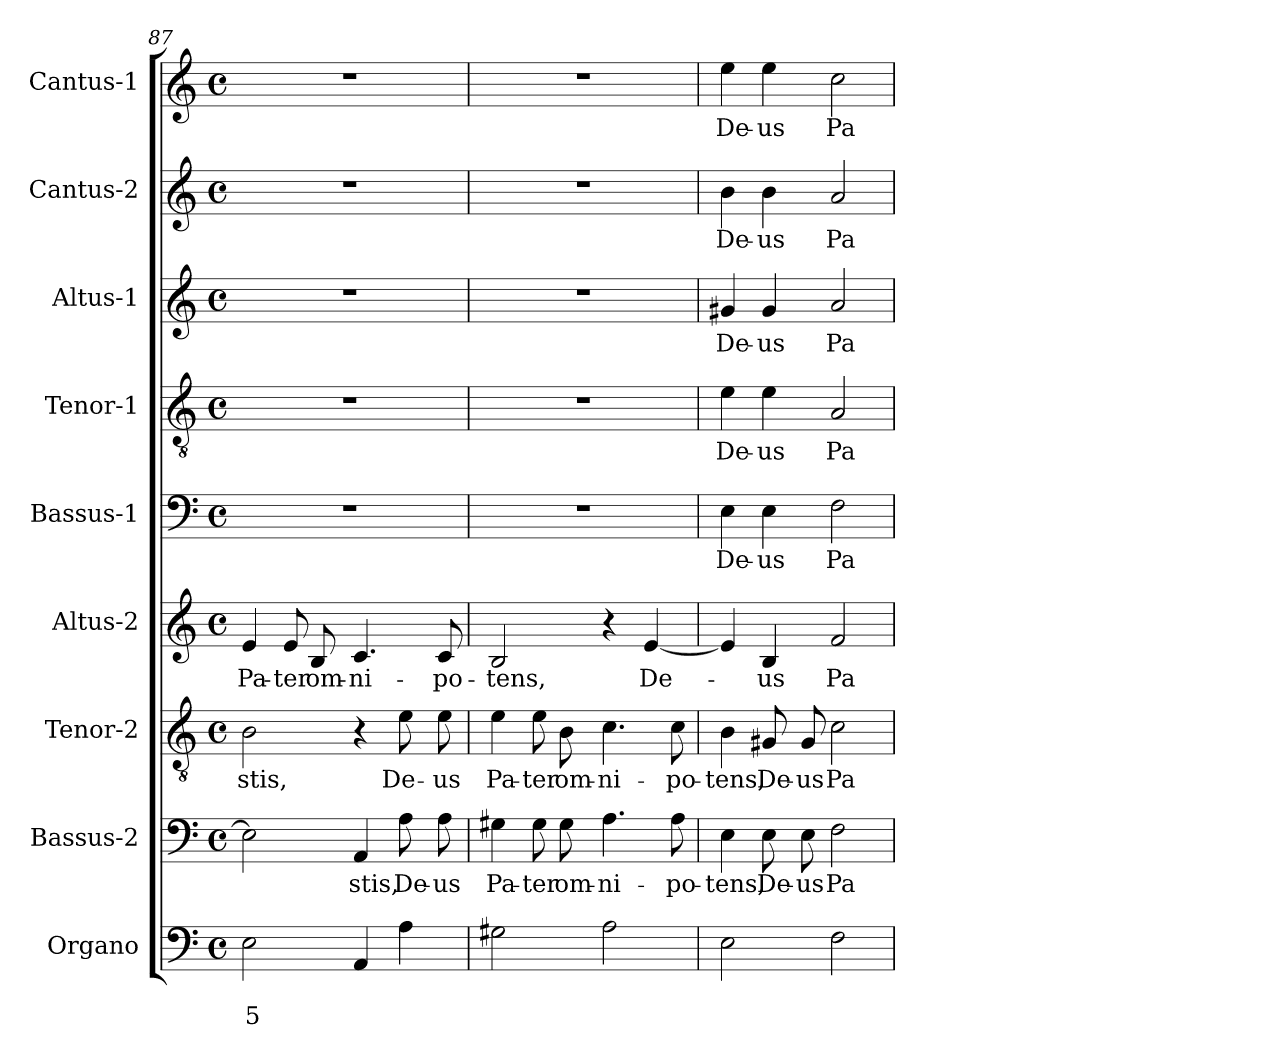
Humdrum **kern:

**kern	**text	**text	**kern	**text	**kern	**text	**kern	**text	**kern	**text	**kern	**text	**kern	**text	**kern	**text	**kern	**text
*part9	*part9	*part9	*part8	*part8	*part7	*part7	*part6	*part6	*part5	*part5	*part4	*part4	*part3	*part3	*part2	*part2	*part1	*part1
*staff9	*staff9	*staff9	*staff8	*staff8	*staff7	*staff7	*staff6	*staff6	*staff5	*staff5	*staff4	*staff4	*staff3	*staff3	*staff2	*staff2	*staff1	*staff1
*I"Organo	*	*	*I"Bassus-2	*	*I"Tenor-2	*	*I"Altus-2	*	*I"Bassus-1	*	*I"Tenor-1	*	*I"Altus-1	*	*I"Cantus-2	*	*I"Cantus-1	*
*I'Og	*	*	*I'B2	*	*	*	*I'A2	*	*I'B1	*	*I'T1	*	*I'A1	*	*I'C2	*	*I'C1	*
!!LO:LB:g=z
*clefF4	*	*	*clefF4	*	*clefGv2	*	*clefG2	*	*clefF4	*	*clefGv2	*	*clefG2	*	*clefG2	*	*clefG2	*
*k[]	*	*	*k[]	*	*k[]	*	*k[]	*	*k[]	*	*k[]	*	*k[]	*	*k[]	*	*k[]	*
*C:	*	*	*C:	*	*C:	*	*C:	*	*C:	*	*C:	*	*C:	*	*C:	*	*C:	*
*M4/4	*	*	*M4/4	*	*M4/4	*	*M4/4	*	*M4/4	*	*M4/4	*	*M4/4	*	*M4/4	*	*M4/4	*
*met(c)	*	*	*met(c)	*	*met(c)	*	*met(c)	*	*met(c)	*	*met(c)	*	*met(c)	*	*met(c)	*	*met(c)	*
=87	=87	=87	=87	=87	=87	=87	=87	=87	=87	=87	=87	=87	=87	=87	=87	=87	=87	=87
!	!	!LO:LY:b	!	!	!	!	!	!	!	!	!	!	!	!	!	!	!	!
!	!	!	!	!	!	!LO:LY:b	!	!	!	!	!	!	!	!	!	!	!	!
!	!	!	!	!	!	!	!	!LO:LY:b	!	!	!	!	!	!	!	!	!	!
2E\	.	5	2E\]	.	2B\	-stis,	4e/	Pa-	1r	.	1r	.	1r	.	1r	.	1r	.
!	!	!	!	!	!	!	!	!LO:LY:b	!	!	!	!	!	!	!	!	!	!
.	.	.	.	.	.	.	8e/	-ter	.	.	.	.	.	.	.	.	.	.
!	!	!	!	!	!	!	!	!LO:LY:b	!	!	!	!	!	!	!	!	!	!
.	.	.	.	.	.	.	8B/	om-	.	.	.	.	.	.	.	.	.	.
!	!	!	!	!LO:LY:b	!	!	!	!	!	!	!	!	!	!	!	!	!	!
!	!	!	!	!	!	!	!	!LO:LY:b	!	!	!	!	!	!	!	!	!	!
4AA/	.	.	4AA/	-stis,	4r	.	4.c/	-ni-	.	.	.	.	.	.	.	.	.	.
!	!	!	!	!LO:LY:b	!	!	!	!	!	!	!	!	!	!	!	!	!	!
!	!	!	!	!	!	!LO:LY:b	!	!	!	!	!	!	!	!	!	!	!	!
4A\	.	.	8A\	De-	8e\	De-	.	.	.	.	.	.	.	.	.	.	.	.
!	!	!	!	!LO:LY:b	!	!	!	!	!	!	!	!	!	!	!	!	!	!
!	!	!	!	!	!	!LO:LY:b	!	!	!	!	!	!	!	!	!	!	!	!
!	!	!	!	!	!	!	!	!LO:LY:b	!	!	!	!	!	!	!	!	!	!
.	.	.	8A\	-us	8e\	-us	8c/	-po-	.	.	.	.	.	.	.	.	.	.
=88	=88	=88	=88	=88	=88	=88	=88	=88	=88	=88	=88	=88	=88	=88	=88	=88	=88	=88
!	!	!	!	!LO:LY:b	!	!	!	!	!	!	!	!	!	!	!	!	!	!
!	!	!	!	!	!	!LO:LY:b	!	!	!	!	!	!	!	!	!	!	!	!
!	!	!	!	!	!	!	!	!LO:LY:b	!	!	!	!	!	!	!	!	!	!
2G#X\	.	.	4G#X\	Pa-	4e\	Pa-	2B/	-tens,	1r	.	1r	.	1r	.	1r	.	1r	.
!	!	!	!	!LO:LY:b	!	!	!	!	!	!	!	!	!	!	!	!	!	!
!	!	!	!	!	!	!LO:LY:b	!	!	!	!	!	!	!	!	!	!	!	!
.	.	.	8G#\	-ter	8e\	-ter	.	.	.	.	.	.	.	.	.	.	.	.
!	!	!	!	!LO:LY:b	!	!	!	!	!	!	!	!	!	!	!	!	!	!
!	!	!	!	!	!	!LO:LY:b	!	!	!	!	!	!	!	!	!	!	!	!
.	.	.	8G#\	om-	8B\	om-	.	.	.	.	.	.	.	.	.	.	.	.
!	!	!	!	!LO:LY:b	!	!	!	!	!	!	!	!	!	!	!	!	!	!
!	!	!	!	!	!	!LO:LY:b	!	!	!	!	!	!	!	!	!	!	!	!
2A\	.	.	4.A\	-ni-	4.c\	-ni-	4r	.	.	.	.	.	.	.	.	.	.	.
!	!	!	!	!	!	!	!	!LO:LY:b	!	!	!	!	!	!	!	!	!	!
.	.	.	.	.	.	.	[4e/	De-	.	.	.	.	.	.	.	.	.	.
!	!	!	!	!LO:LY:b	!	!	!	!	!	!	!	!	!	!	!	!	!	!
!	!	!	!	!	!	!LO:LY:b	!	!	!	!	!	!	!	!	!	!	!	!
.	.	.	8A\	-po-	8c\	-po-	.	.	.	.	.	.	.	.	.	.	.	.
=89	=89	=89	=89	=89	=89	=89	=89	=89	=89	=89	=89	=89	=89	=89	=89	=89	=89	=89
!	!	!	!	!LO:LY:b	!	!	!	!	!	!	!	!	!	!	!	!	!	!
!	!	!	!	!	!	!LO:LY:b	!	!	!	!	!	!	!	!	!	!	!	!
!	!	!	!	!	!	!	!	!	!	!LO:LY:b	!	!	!	!	!	!	!	!
!	!	!	!	!	!	!	!	!	!	!	!	!LO:LY:b	!	!	!	!	!	!
!	!	!	!	!	!	!	!	!	!	!	!	!	!	!LO:LY:b	!	!	!	!
!	!	!	!	!	!	!	!	!	!	!	!	!	!	!	!	!LO:LY:b	!	!
!	!	!	!	!	!	!	!	!	!	!	!	!	!	!	!	!	!	!LO:LY:b
2E\	.	.	4E\	-tens,	4B\	-tens,	4e/]	.	4E\	De-	4e\	De-	4g#X/	De-	4b\	De-	4ee\	De-
!	!	!	!	!LO:LY:b	!	!	!	!	!	!	!	!	!	!	!	!	!	!
!	!	!	!	!	!	!LO:LY:b	!	!	!	!	!	!	!	!	!	!	!	!
!	!	!	!	!	!	!	!	!LO:LY:b	!	!	!	!	!	!	!	!	!	!
!	!	!	!	!	!	!	!	!	!	!LO:LY:b	!	!	!	!	!	!	!	!
!	!	!	!	!	!	!	!	!	!	!	!	!LO:LY:b	!	!	!	!	!	!
!	!	!	!	!	!	!	!	!	!	!	!	!	!	!LO:LY:b	!	!	!	!
!	!	!	!	!	!	!	!	!	!	!	!	!	!	!	!	!LO:LY:b	!	!
!	!	!	!	!	!	!	!	!	!	!	!	!	!	!	!	!	!	!LO:LY:b
.	.	.	8E\	De-	8G#X/	De-	4B/	-us	4E\	-us	4e\	-us	4g#/	-us	4b\	-us	4ee\	-us
!	!	!	!	!LO:LY:b	!	!	!	!	!	!	!	!	!	!	!	!	!	!
!	!	!	!	!	!	!LO:LY:b	!	!	!	!	!	!	!	!	!	!	!	!
.	.	.	8E\	-us	8G#/	-us	.	.	.	.	.	.	.	.	.	.	.	.
!	!	!	!	!LO:LY:b	!	!	!	!	!	!	!	!	!	!	!	!	!	!
!	!	!	!	!	!	!LO:LY:b	!	!	!	!	!	!	!	!	!	!	!	!
!	!	!	!	!	!	!	!	!LO:LY:b	!	!	!	!	!	!	!	!	!	!
!	!	!	!	!	!	!	!	!	!	!LO:LY:b	!	!	!	!	!	!	!	!
!	!	!	!	!	!	!	!	!	!	!	!	!LO:LY:b	!	!	!	!	!	!
!	!	!	!	!	!	!	!	!	!	!	!	!	!	!LO:LY:b	!	!	!	!
!	!	!	!	!	!	!	!	!	!	!	!	!	!	!	!	!LO:LY:b	!	!
!	!	!	!	!	!	!	!	!	!	!	!	!	!	!	!	!	!	!LO:LY:b
2F\	.	.	2F\	Pa-	2c\	Pa-	2f/	Pa-	2F\	Pa-	2A/	Pa-	2a/	Pa-	2a/	Pa-	2cc\	Pa-
=	=	=	=	=	=	=	=	=	=	=	=	=	=	=	=	=	=	=
*-	*-	*-	*-	*-	*-	*-	*-	*-	*-	*-	*-	*-	*-	*-	*-	*-	*-	*-
